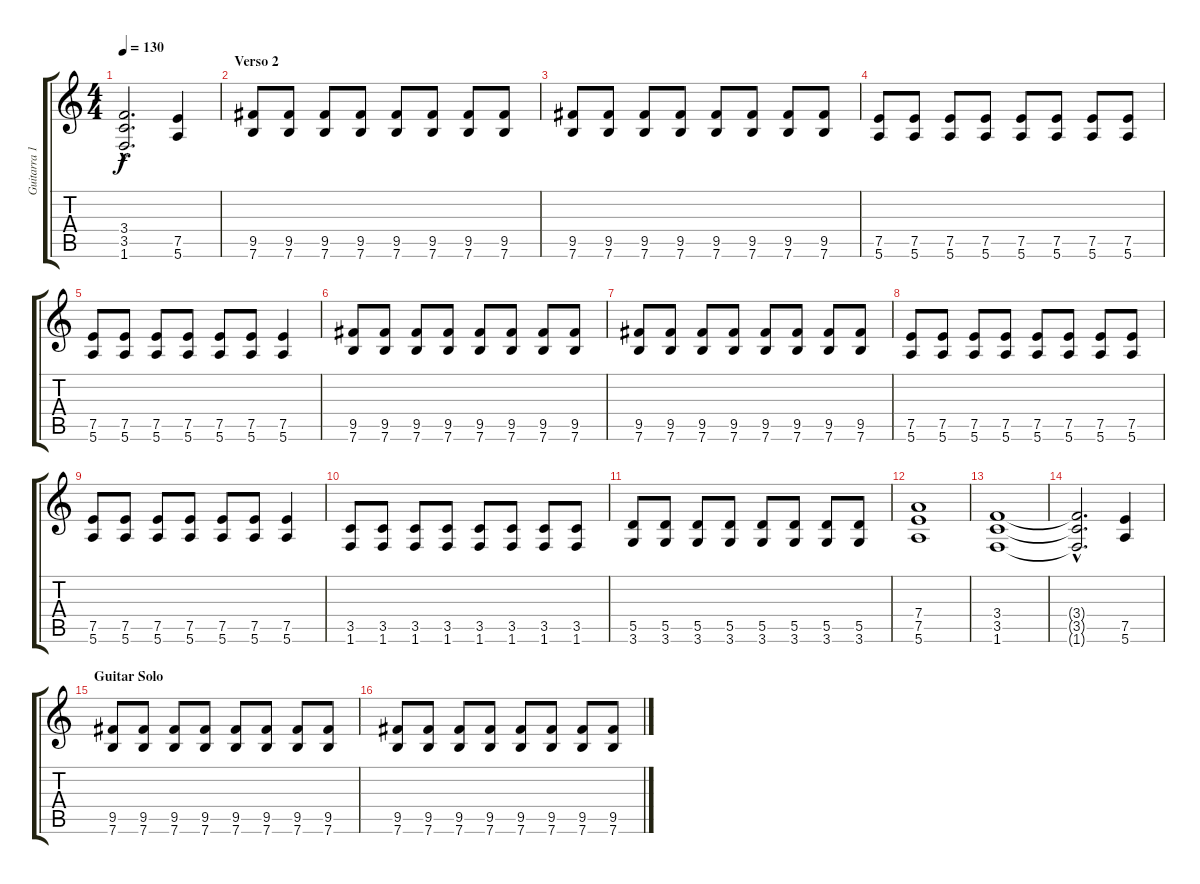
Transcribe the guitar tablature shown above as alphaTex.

\track ("Guitarra 1" "Guitarra 1") {instrument distortionguitar}
\staff {score tabs}
\tuning (E4 B3 G3 D3 A2 E2) {hide}
\ts (4 4)
\tempo 130
\clef g2
\ks c
(3.4{hac t} 3.5{hac t} 1.6{hac t}).2{d dy f} (7.5 5.6).4 |
\section ("" "Verso 2")
(9.5 7.6).8 (9.5 7.6).8 (9.5 7.6).8 (9.5 7.6).8 (9.5 7.6).8 (9.5 7.6).8 (9.5 7.6).8 (9.5 7.6).8 |
(9.5 7.6).8 (9.5 7.6).8 (9.5 7.6).8 (9.5 7.6).8 (9.5 7.6).8 (9.5 7.6).8 (9.5 7.6).8 (9.5 7.6).8 |
(7.5 5.6).8 (7.5 5.6).8 (7.5 5.6).8 (7.5 5.6).8 (7.5 5.6).8 (7.5 5.6).8 (7.5 5.6).8 (7.5 5.6).8 |
(7.5 5.6).8 (7.5 5.6).8 (7.5 5.6).8 (7.5 5.6).8 (7.5 5.6).8 (7.5 5.6).8 (7.5 5.6).4 |
(9.5 7.6).8 (9.5 7.6).8 (9.5 7.6).8 (9.5 7.6).8 (9.5 7.6).8 (9.5 7.6).8 (9.5 7.6).8 (9.5 7.6).8 |
(9.5 7.6).8 (9.5 7.6).8 (9.5 7.6).8 (9.5 7.6).8 (9.5 7.6).8 (9.5 7.6).8 (9.5 7.6).8 (9.5 7.6).8 |
(7.5 5.6).8 (7.5 5.6).8 (7.5 5.6).8 (7.5 5.6).8 (7.5 5.6).8 (7.5 5.6).8 (7.5 5.6).8 (7.5 5.6).8 |
(7.5 5.6).8 (7.5 5.6).8 (7.5 5.6).8 (7.5 5.6).8 (7.5 5.6).8 (7.5 5.6).8 (7.5 5.6).4 |
(3.5 1.6).8 (3.5 1.6).8 (3.5 1.6).8 (3.5 1.6).8 (3.5 1.6).8 (3.5 1.6).8 (3.5 1.6).8 (3.5 1.6).8 |
(5.5 3.6).8 (5.5 3.6).8 (5.5 3.6).8 (5.5 3.6).8 (5.5 3.6).8 (5.5 3.6).8 (5.5 3.6).8 (5.5 3.6).8 |
(7.4 7.5 5.6).1 |
(3.4 3.5 1.6).1 |
(3.4{hac t} 3.5{hac t} 1.6{hac t}).2{d} (7.5 5.6).4 |
\section ("" "Guitar Solo")
(9.5 7.6).8 (9.5 7.6).8 (9.5 7.6).8 (9.5 7.6).8 (9.5 7.6).8 (9.5 7.6).8 (9.5 7.6).8 (9.5 7.6).8 |
(9.5 7.6).8 (9.5 7.6).8 (9.5 7.6).8 (9.5 7.6).8 (9.5 7.6).8 (9.5 7.6).8 (9.5 7.6).8 (9.5 7.6).8
